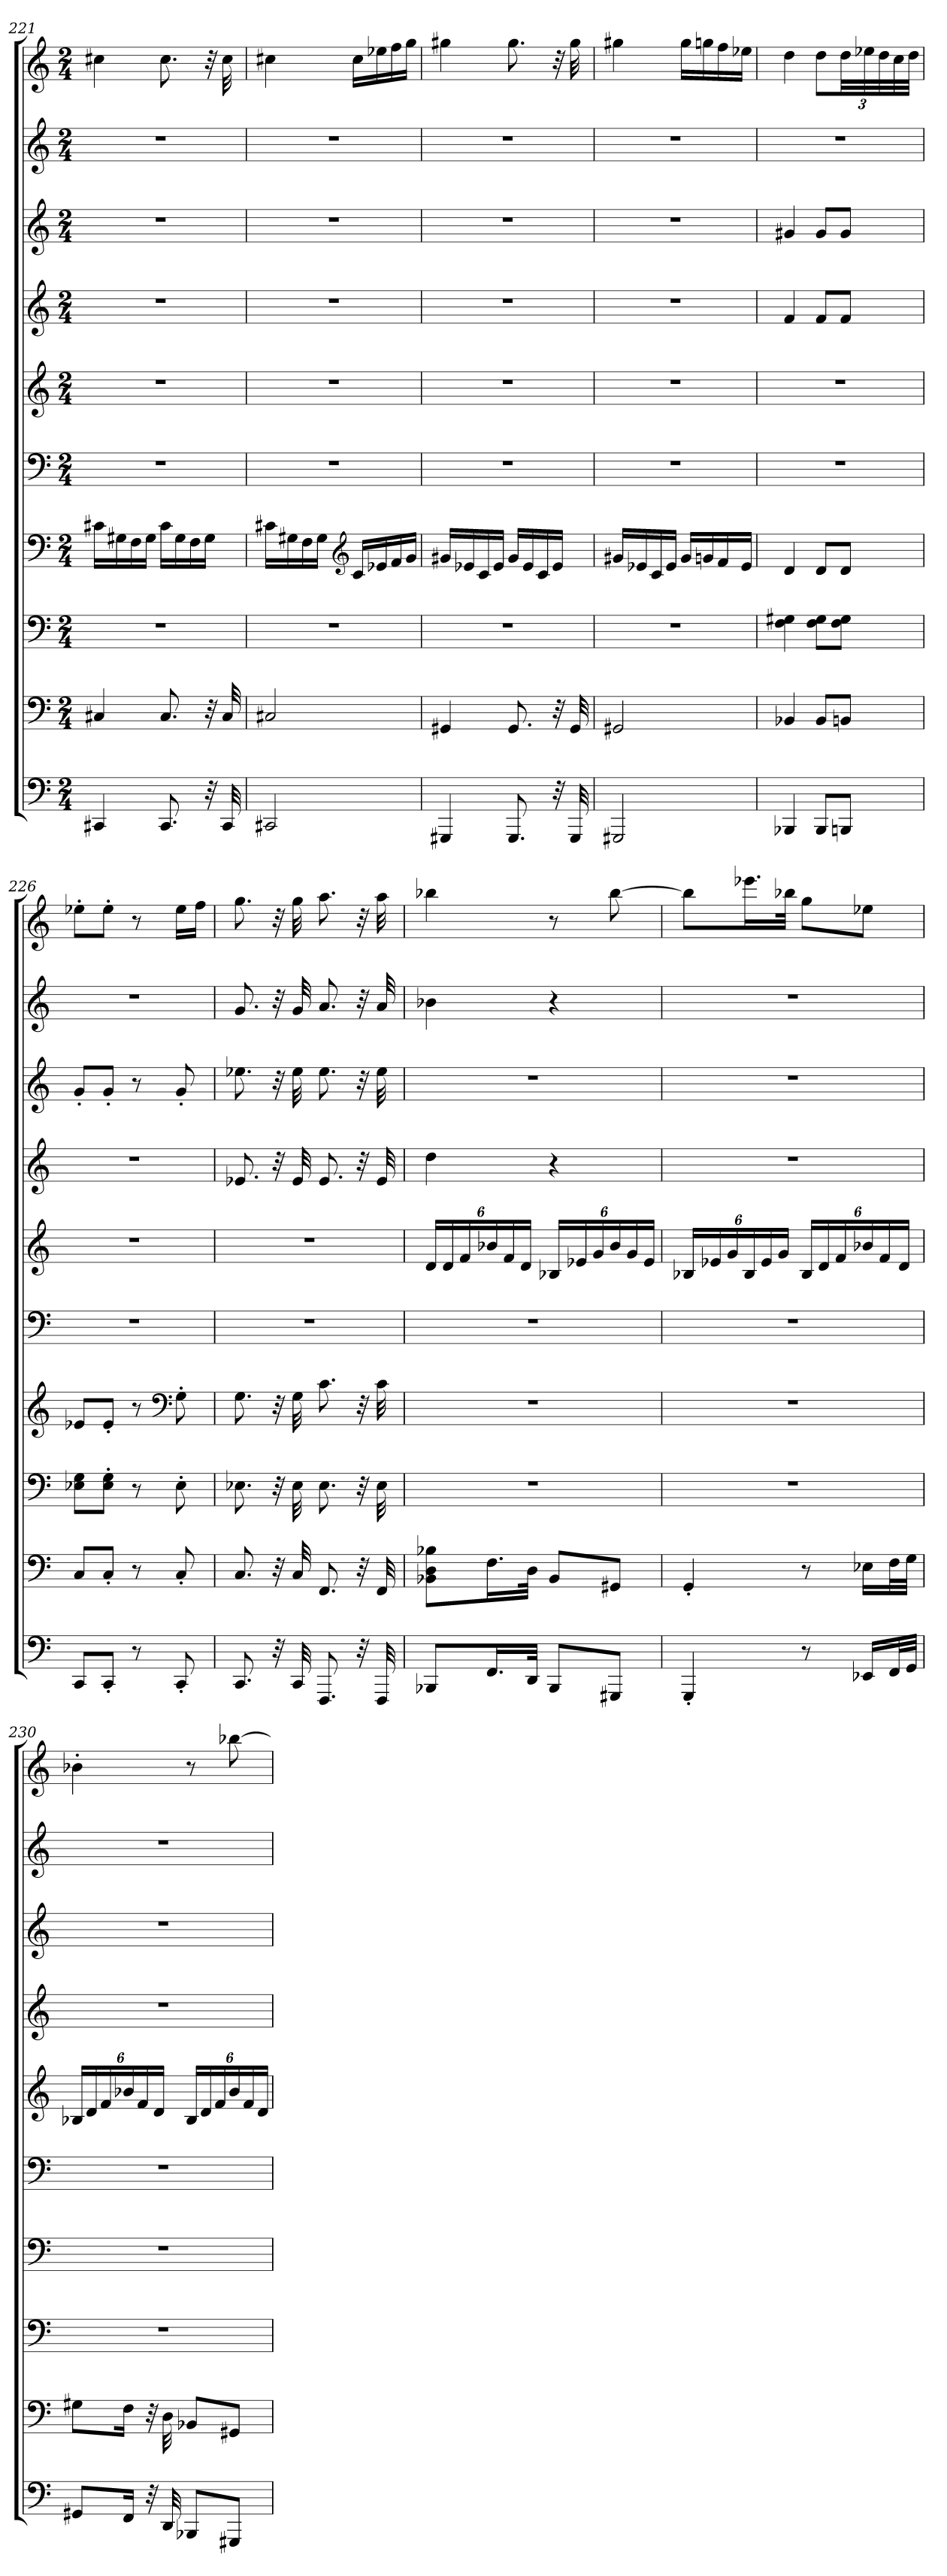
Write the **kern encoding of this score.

**kern	**kern	**kern	**kern	**kern	**kern	**kern	**kern	**kern	**kern
*part5	*part5	*part4	*part4	*part3	*part3	*part2	*part2	*part1	*part1
*staff10	*staff9	*staff8	*staff7	*staff6	*staff5	*staff4	*staff3	*staff2	*staff1
*clefF4	*clefF4	*clefF4	*clefF4	*clefF4	*clefG2	*clefG2	*clefG2	*clefG2	*clefG2
*k[]	*k[]	*k[]	*k[]	*k[]	*k[]	*k[]	*k[]	*k[]	*k[]
*M2/4	*M2/4	*M2/4	*M2/4	*M2/4	*M2/4	*M2/4	*M2/4	*M2/4	*M2/4
*MM123	*MM123	*MM123	*MM123	*MM123	*MM123	*MM123	*MM123	*MM123	*MM123
=221	=221	=221	=221	=221	=221	=221	=221	=221	=221
4CC#X/	4C#X/	2r	16c#X\LL	2r	2r	2r	2r	2r	4cc#X\
.	.	.	16G#X\	.	.	.	.	.	.
.	.	.	16F\	.	.	.	.	.	.
.	.	.	16G#\JJ	.	.	.	.	.	.
8.CC#/	8.C#/	.	16c#\LL	.	.	.	.	.	8.cc#\
.	.	.	16G#\	.	.	.	.	.	.
.	.	.	16F\	.	.	.	.	.	.
32r	32r	.	16G#\JJ	.	.	.	.	.	32r
*	*	*	*	*	*	*	*	*	*MM121
32CC#/	32C#/	.	.	.	.	.	.	.	32cc#\
!!LO:PB:g=z
=222	=222	=222	=222	=222	=222	=222	=222	=222	=222
*	*	*	*	*	*	*	*	*	*MM123
2CC#X/	2C#X/	2r	16c#X\LL	2r	2r	2r	2r	2r	4cc#X\
.	.	.	16G#X\	.	.	.	.	.	.
.	.	.	16F\	.	.	.	.	.	.
.	.	.	16G#\JJ	.	.	.	.	.	.
*	*	*	*clefG2	*	*	*	*	*	*
.	.	.	16c#/LL	.	.	.	.	.	16cc#\LL
.	.	.	16e-X/	.	.	.	.	.	16ee-X\
.	.	.	16f/	.	.	.	.	.	16ff\
.	.	.	16g/JJ	.	.	.	.	.	16gg\JJ
=223	=223	=223	=223	=223	=223	=223	=223	=223	=223
*	*	*	*	*	*	*	*	*	*MM123
4GGG#X/	4GG#X/	2r	16g#X/LL	2r	2r	2r	2r	2r	4gg#X\
.	.	.	16e-X/	.	.	.	.	.	.
.	.	.	16c/	.	.	.	.	.	.
.	.	.	16e-/JJ	.	.	.	.	.	.
8.GGG#/	8.GG#/	.	16g#/LL	.	.	.	.	.	8.gg#\
.	.	.	16e-/	.	.	.	.	.	.
.	.	.	16c/	.	.	.	.	.	.
32r	32r	.	16e-/JJ	.	.	.	.	.	32r
*	*	*	*	*	*	*	*	*	*MM121
32GGG#/	32GG#/	.	.	.	.	.	.	.	32gg#\
=224	=224	=224	=224	=224	=224	=224	=224	=224	=224
*	*	*	*	*	*	*	*	*	*MM123
2GGG#X/	2GG#X/	2r	16g#X/LL	2r	2r	2r	2r	2r	4gg#X\
.	.	.	16e-X/	.	.	.	.	.	.
.	.	.	16c/	.	.	.	.	.	.
.	.	.	16e-/JJ	.	.	.	.	.	.
.	.	.	16g#/LL	.	.	.	.	.	16gg#\LL
.	.	.	16gn/	.	.	.	.	.	16ggn\
.	.	.	16f/	.	.	.	.	.	16ff\
.	.	.	16e-/JJ	.	.	.	.	.	16ee-X\JJ
=225	=225	=225	=225	=225	=225	=225	=225	=225	=225
4BBB-X/	4BB-X/	4F\ 4G#X\	4d/	2r	2r	4f/	4g#X/	2r	4dd\
8BBB-/L	8BB-/L	8F\ 8G#\L	8d/L	.	.	8f/L	8g#/L	.	8dd\L
*	*	*	*	*	*	*	*	*	*Xbrackettup
8BBBn/J	8BBn/J	8F\ 8G#\J	8d/J	.	.	8f/J	8g#/J	.	48dd\LL
.	.	.	.	.	.	.	.	.	48ee-X\
.	.	.	.	.	.	.	.	.	48dd\
.	.	.	.	.	.	.	.	.	32cc\
*	*	*	*	*	*	*	*	*	*MM120
.	.	.	.	.	.	.	.	.	32dd\JJJ
!!LO:PB:g=z
=226	=226	=226	=226	=226	=226	=226	=226	=226	=226
*	*	*	*	*	*	*	*	*	*MM121
8CC/L	8C/L	8E-X\ 8G\L	8e-X/L	2r	2r	2r	8g'/L	2r	8ee-X'\L
8CC'/J	8C'/J	8E-\' 8G\'J	8e-'/J	.	.	.	8g'/J	.	8ee-'\J
8r	8r	8r	8r	.	.	.	8r	.	8r
*	*	*	*clefF4	*	*	*	*	*	*
8CC'/	8C'/	8E-'\	8G'\	.	.	.	8g'/	.	16ee-\LL
.	.	.	.	.	.	.	.	.	16ff\JJ
=227	=227	=227	=227	=227	=227	=227	=227	=227	=227
*	*	*	*	*	*	*	*	*	*MM121
8.CC/	8.C/	8.E-X\	8.G\	2r	2r	8.e-X/	8.ee-X\	8.g/	8.gg\
32r	32r	32r	32r	.	.	32r	32r	32r	32r
32CC/	32C/	32E-\	32G\	.	.	32e-/	32ee-\	32g/	32gg\
8.FFF/	8.FF/	8.E-\	8.c\	.	.	8.e-/	8.ee-\	8.a/	8.aa\
32r	32r	32r	32r	.	.	32r	32r	32r	32r
*	*	*	*	*	*	*	*	*	*MM120
32FFF/	32FF/	32E-\	32c\	.	.	32e-/	32ee-\	32a/	32aa\
=228	=228	=228	=228	=228	=228	=228	=228	=228	=228
*	*	*	*	*	*Xbrackettup	*	*	*	*
*	*	*	*	*	*	*	*	*	*MM118
8BBB-X/L	8BB-X\ 8D\ 8B-X\L	2r	2r	2r	24d/LL	4dd\	2r	4b-X\	4bb-X\
.	.	.	.	.	24d/	.	.	.	.
.	.	.	.	.	24f/	.	.	.	.
16.FF/L	16.F\L	.	.	.	24b-X/	.	.	.	.
.	.	.	.	.	24f/	.	.	.	.
.	.	.	.	.	24d/JJ	.	.	.	.
32DD/JJk	32D\JJk	.	.	.	.	.	.	.	.
8BBB-/L	8BB-/L	.	.	.	24B-X/LL	4r	.	4r	8r
.	.	.	.	.	24e-X/	.	.	.	.
.	.	.	.	.	24g/	.	.	.	.
8GGG#X/J	8GG#X/J	.	.	.	24b-/	.	.	.	[8bb-\
.	.	.	.	.	24g/	.	.	.	.
.	.	.	.	.	24e-/JJ	.	.	.	.
!!LO:PB:g=z
=229	=229	=229	=229	=229	=229	=229	=229	=229	=229
*	*	*	*	*	*	*	*	*	*MM121
4GGG'/	4GG'/	2r	2r	2r	24B-X/LL	2r	2r	2r	8bb-\L]
.	.	.	.	.	24e-X/	.	.	.	.
.	.	.	.	.	24g/	.	.	.	.
.	.	.	.	.	24B-/	.	.	.	16.eee-X\L
.	.	.	.	.	24e-/	.	.	.	.
.	.	.	.	.	24g/JJ	.	.	.	.
.	.	.	.	.	.	.	.	.	32bb-X\JJk
8r	8r	.	.	.	24B-/LL	.	.	.	8gg\L
.	.	.	.	.	24d/	.	.	.	.
.	.	.	.	.	24f/	.	.	.	.
16EE-X/LL	16E-X\LL	.	.	.	24b-X/	.	.	.	8ee-X\J
.	.	.	.	.	24f/	.	.	.	.
32FF/L	32F\L	.	.	.	.	.	.	.	.
.	.	.	.	.	24d/JJ	.	.	.	.
32GG/JJJ	32G\JJJ	.	.	.	.	.	.	.	.
=230	=230	=230	=230	=230	=230	=230	=230	=230	=230
*	*	*	*	*	*	*	*	*	*MM121
8GG#X/L	8G#X\L	2r	2r	2r	24B-X/LL	2r	2r	2r	4b-X'\
.	.	.	.	.	24d/	.	.	.	.
.	.	.	.	.	24f/	.	.	.	.
16FF/Jk	16F\Jk	.	.	.	24b-X/	.	.	.	.
.	.	.	.	.	24f/	.	.	.	.
32r	32r	.	.	.	.	.	.	.	.
.	.	.	.	.	24d/JJ	.	.	.	.
32DD/	32D\	.	.	.	.	.	.	.	.
8BBB-X/L	8BB-X/L	.	.	.	24B-/LL	.	.	.	8r
.	.	.	.	.	24d/	.	.	.	.
.	.	.	.	.	24f/	.	.	.	.
8GGG#X/J	8GG#X/J	.	.	.	24b-/	.	.	.	[8bb-X\
.	.	.	.	.	24f/	.	.	.	.
.	.	.	.	.	24d/JJ	.	.	.	.
=	=	=	=	=	=	=	=	=	=
*-	*-	*-	*-	*-	*-	*-	*-	*-	*-
